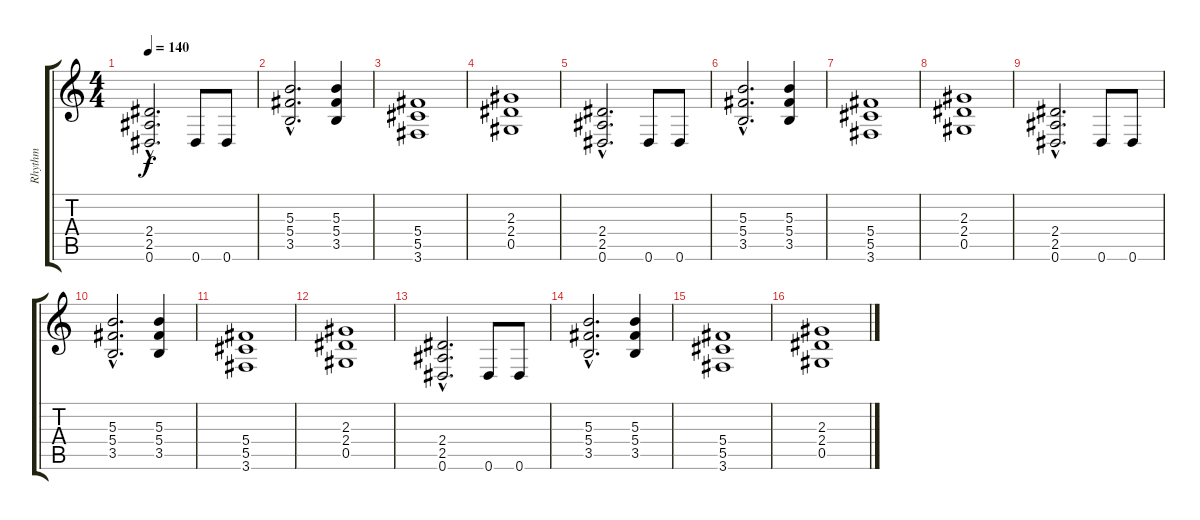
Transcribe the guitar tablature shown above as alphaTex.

\track ("Rhythm" "Rhythm") {instrument distortionguitar}
\staff {score tabs}
\tuning (Eb4 Bb3 Gb3 Db3 Ab2 Eb2) {hide}
\ts (4 4)
\tempo 140
\clef g2
\ks c
(2.4{hac} 2.5{hac} 0.6{hac}).2{d dy f} 0.6.8 0.6.8 |
(5.3{hac} 5.4{hac} 3.5{hac}).2{d} (5.3 5.4 3.5).4 |
(5.4 5.5 3.6).1 |
(2.3 2.4 0.5).1 |
(2.4{hac} 2.5{hac} 0.6{hac}).2{d} 0.6.8 0.6.8 |
(5.3{hac} 5.4{hac} 3.5{hac}).2{d} (5.3 5.4 3.5).4 |
(5.4 5.5 3.6).1 |
(2.3 2.4 0.5).1 |
(2.4{hac} 2.5{hac} 0.6{hac}).2{d} 0.6.8 0.6.8 |
(5.3{hac} 5.4{hac} 3.5{hac}).2{d} (5.3 5.4 3.5).4 |
(5.4 5.5 3.6).1 |
(2.3 2.4 0.5).1 |
(2.4{hac} 2.5{hac} 0.6{hac}).2{d} 0.6.8 0.6.8 |
(5.3{hac} 5.4{hac} 3.5{hac}).2{d} (5.3 5.4 3.5).4 |
(5.4 5.5 3.6).1 |
(2.3 2.4 0.5).1
